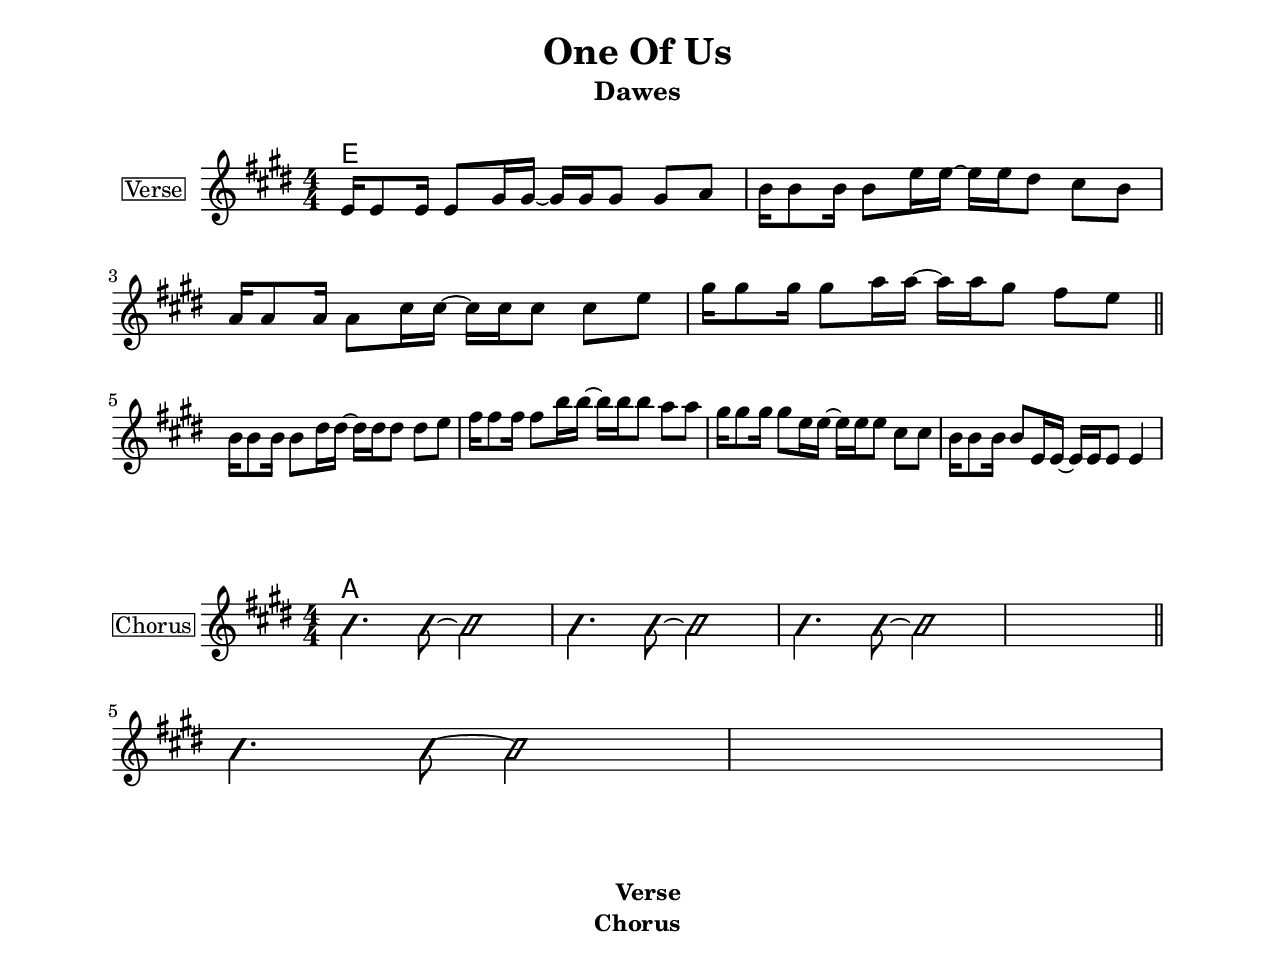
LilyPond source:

\version "2.23.82"

\include "settings.ily"
\include "style.ily"
melody_verse = \relative c' {
  e16 e8 e16 e8 gs16 gs~ gs gs gs8 gs a |
  b16 b8 b16 b8 e16 e~ e e ds8 cs b |
  a16 a8 a16 a8 cs16 cs~ cs cs cs8 cs e |
  gs16 gs8 gs16 gs8 a16 a~ a a gs8 fs e |
  b16 b8 b16 b8 ds16 ds~ ds ds ds8 ds e |
  fs16 fs8 fs16 fs8 b16 b~ b b b8 a a |
  gs16 gs8 gs16 gs8 e16 e~ e e e8 cs cs |
  b16 b8 b16 b8 e,16 e~ e e e8 e4 |
}

melody_chorus = \new Voice \with {
  \consists "Pitch_squash_engraver"
} \relative c' {
  \improvisationOn
  a4. e8~ e2 |
  b4. e8~ e2 |
  \repeat unfold 2 {
  a4. e8~ e2 |
  s1 |
  }
}

changes_verse = \chords {
  e1  |
}

changes_chorus = \chords {
  a1 |
}

key_and_time = {
  \key e \major
  \time 4/4
}

structure_verse = {
  \key_and_time
  s1 * 4 |
  \bar "||"
}

structure_chorus = {
  \key_and_time
  s1 * 4 |
  \bar "||"
}


\paper {
  score-system-spacing.basic-distance = #18
}

\header {
  title = "One Of Us"
  subtitle = "Dawes"
}

\layout {
  ragged-last = ##f
  \context {
    \Score \consists #(set-bars-per-line '(4))
  }
}

\markup \vspace #1

\score {
  <<
    \numericTimeSignature
    \changes_verse
    \new Staff \with {
      instrumentName = \markup \box "Verse"
    } {
      <<
        \melody_verse
        \structure_verse
      >>
    }
  >>
}

\score {
  <<
    \numericTimeSignature
    \changes_chorus
    \new Staff \with {
      instrumentName = \markup \box "Chorus"
    } {
      <<
        \melody_chorus
        \structure_chorus
      >>
    }
  >>
}

\markup \vspace #2

\markup \fill-line {
  \column
  \override #'(padding . 5)
  \table #'(1 -1 -1)
  {
    \bold Verse \italic "" ""
    \bold Chorus \italic "" ""
  }
}
